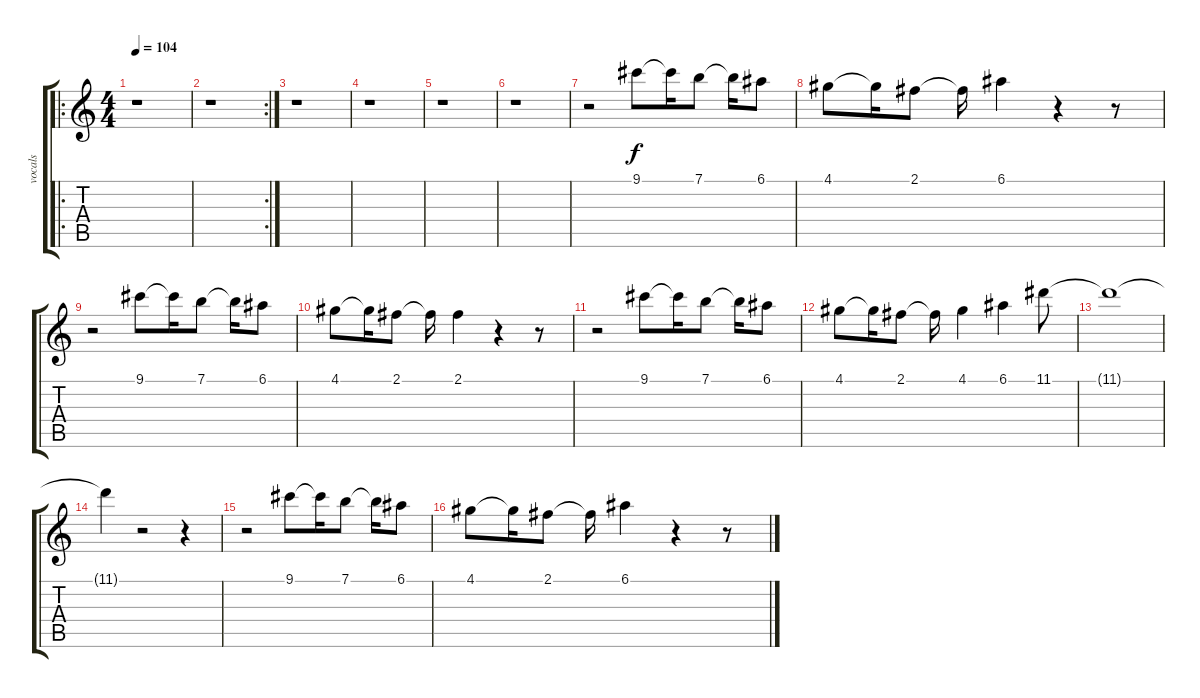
\track ("vocals" "vocals") {instrument overdrivenguitar}
\staff {score tabs}
\tuning (E4 B3 G3 D3 A2 E2) {hide}
\ro
\ts (4 4)
\tempo 104
\clef g2
\ks c
r.1{dy f instrument overdrivenguitar} |
\rc 2
r.1 |
r.1 |
r.1 |
r.1 |
r.1 |
r.2 9.1.8 9.1{t}.16 7.1.8 7.1{t}.16 6.1.8 |
4.1.8 4.1{t}.16 2.1.8 2.1{t}.16 6.1.4 r.4 r.8 |
r.2 9.1.8 9.1{t}.16 7.1.8 7.1{t}.16 6.1.8 |
4.1.8 4.1{t}.16 2.1.8 2.1{t}.16 2.1.4 r.4 r.8 |
r.2 9.1.8 9.1{t}.16 7.1.8 7.1{t}.16 6.1.8 |
4.1.8 4.1{t}.16 2.1.8 2.1{t}.16 4.1.4 6.1.4 11.1.8 |
11.1{t}.1 |
11.1{t}.4 r.2 r.4 |
r.2 9.1.8 9.1{t}.16 7.1.8 7.1{t}.16 6.1.8 |
4.1.8 4.1{t}.16 2.1.8 2.1{t}.16 6.1.4 r.4 r.8
